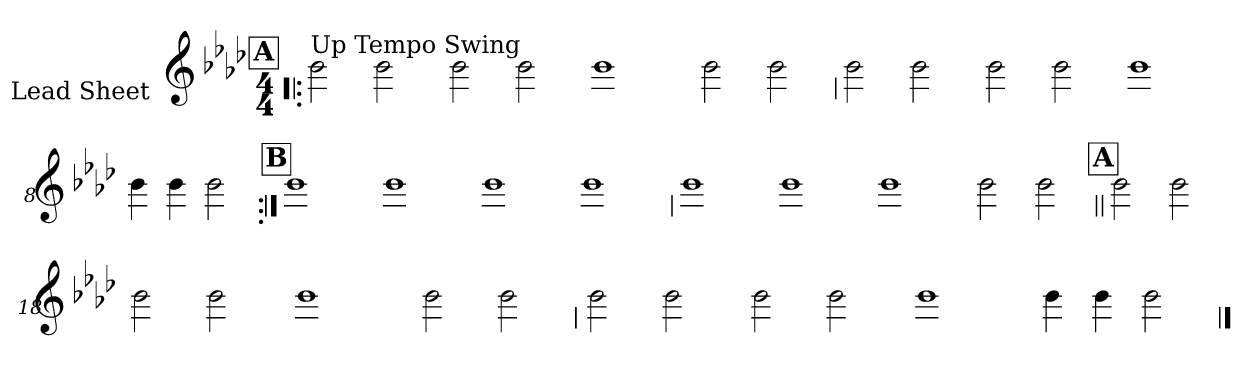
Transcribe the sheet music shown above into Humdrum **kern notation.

**kern
*part1
*staff1
*I"Lead Sheet
*stria0
*clefG2
*k[b-e-a-d-]
*f:
*M4/4
!!LO:REH:place=s1:a:t=A
=1!|:
!LO:TX:a:t=Up Tempo Swing
2b-
2b-
=2-
2b-
2b-
=3-
1b-
=4-
2b-
2b-
!!LO:LB:g=z
=5
2b-
2b-
=6-
2b-
2b-
=7-
1b-
=8-
4b-
4b-
2b-
!!LO:LB:g=z
!!LO:REH:place=s1:a:t=B
=9:|!
1b-
=10-
1b-
=11-
1b-
=12-
1b-
!!LO:LB:g=z
=13
1b-
=14-
1b-
=15-
1b-
=16-
2b-
2b-
!!LO:LB:g=z
!!LO:REH:place=s1:a:t=A
=17||
2b-
2b-
=18-
2b-
2b-
=19-
1b-
=20-
2b-
2b-
!!LO:LB:g=z
=21
2b-
2b-
=22-
2b-
2b-
=23-
1b-
=24-
4b-
4b-
2b-
==
*-
